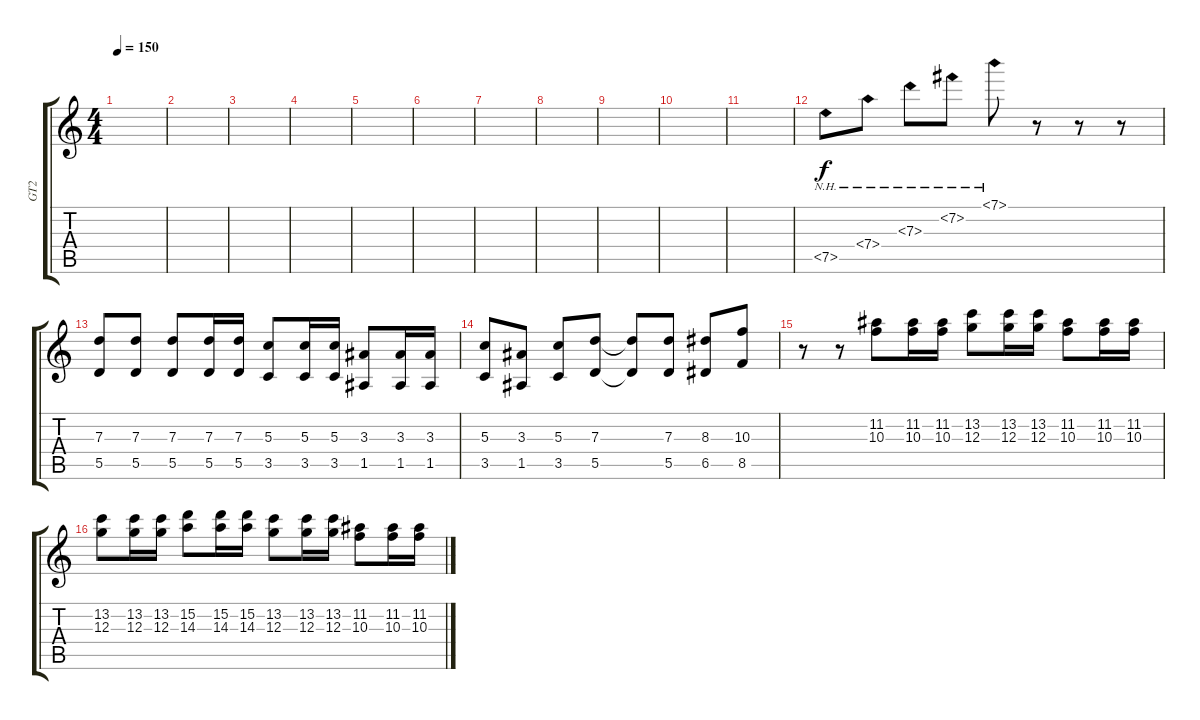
\track ("GT2" "GT2") {instrument distortionguitar}
\staff {score tabs}
\tuning (E4 B3 G3 D3 A2 D2) {hide}
\ts (4 4)
\tempo 150
\clef g2
\ks c
|
|
|
|
|
|
|
|
|
|
|
7.5{nh}.8 7.4{nh}.8 7.3{nh}.8 7.2{nh}.8 7.1{nh}.8 r.8 r.8 r.8 |
(7.3 5.5).8 (7.3 5.5).8 (7.3 5.5).8 (7.3 5.5).16 (7.3 5.5).16 (5.3 3.5).8 (5.3 3.5).16 (5.3 3.5).16 (3.3 1.5).8 (3.3 1.5).16 (3.3 1.5).16 |
(5.3 3.5).8 (3.3 1.5).8 (5.3 3.5).8 (7.3 5.5).8 (7.3{t} 5.5{t}).8 (7.3 5.5).8 (8.3 6.5).8 (10.3 8.5).8 |
r.8 r.8 (11.2 10.3).8 (11.2 10.3).16 (11.2 10.3).16 (13.2 12.3).8 (13.2 12.3).16 (13.2 12.3).16 (11.2 10.3).8 (11.2 10.3).16 (11.2 10.3).16 |
(13.2 12.3).8 (13.2 12.3).16 (13.2 12.3).16 (15.2 14.3).8 (15.2 14.3).16 (15.2 14.3).16 (13.2 12.3).8 (13.2 12.3).16 (13.2 12.3).16 (11.2 10.3).8 (11.2 10.3).16 (11.2 10.3).16
